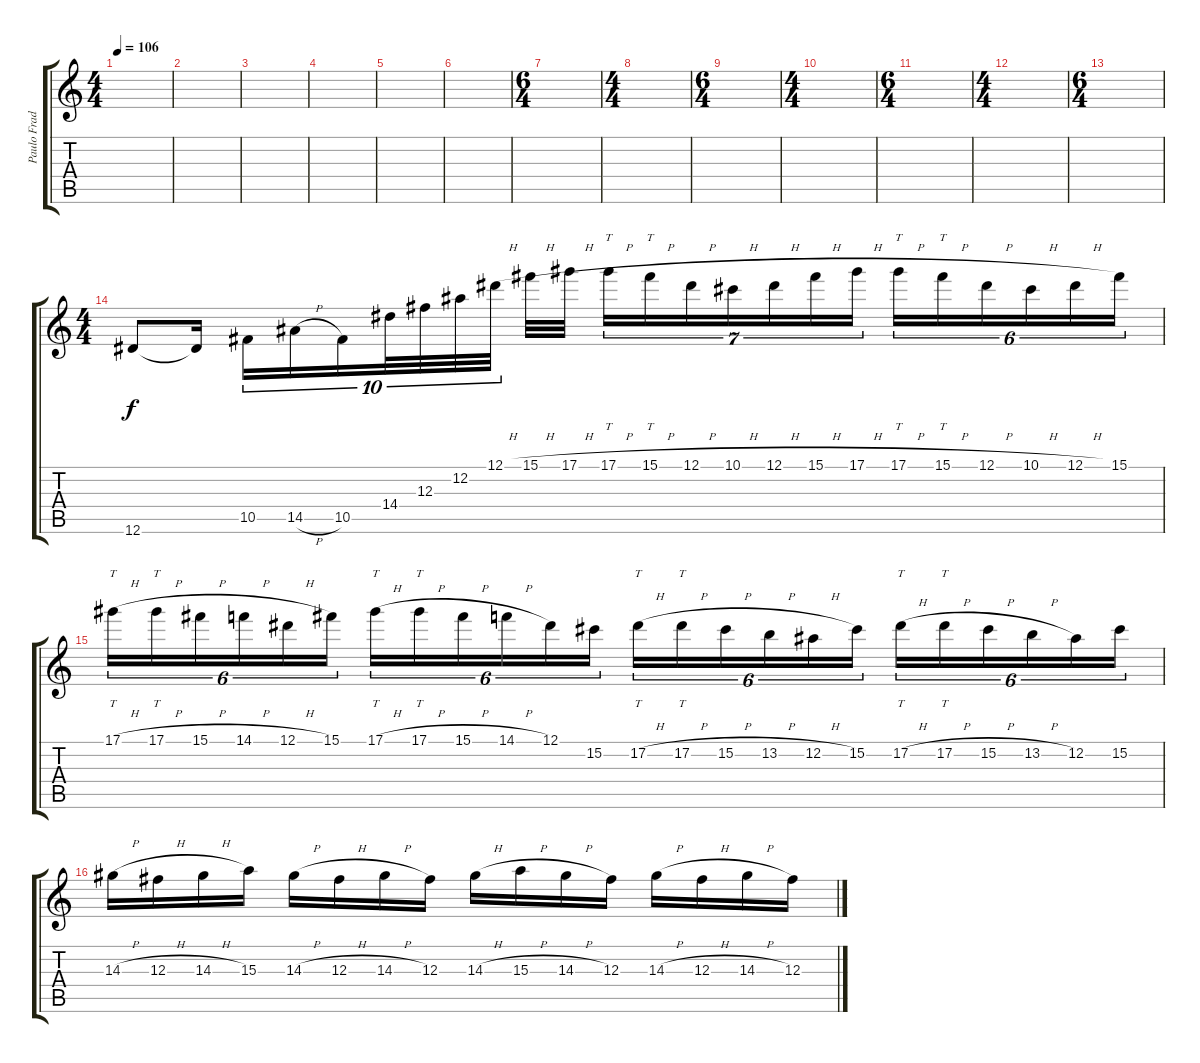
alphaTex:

\track ("Paulo Frade I" "Paulo Frad") {instrument distortionguitar}
\staff {score tabs}
\tuning (Eb4 Bb3 Gb3 Db3 Ab2 Eb2) {hide}
\ts (4 4)
\tempo 106
\clef g2
\ks c
|
|
|
|
|
|
\ts (6 4)
|
\ts (4 4)
|
\ts (6 4)
|
\ts (4 4)
|
\ts (6 4)
|
\ts (4 4)
|
\ts (6 4)
|
\ts (4 4)
12.6.8 12.6{t}.16 10.5.16{tu (10 8)} 14.5{h}.16{tu (10 8)} 10.5.16{tu (10 8)} 14.4.32{tu (10 8)} 12.3.32{tu (10 8)} 12.2.32{tu (10 8)} 12.1{h}.32{tu (10 8)} 15.1{h}.32 17.1{h}.32 17.1{h}.16{tt tu (7 4)} 15.1{h}.16{tt tu (7 4)} 12.1{h}.16{tu (7 4)} 10.1{h}.16{tu (7 4)} 12.1{h}.16{tu (7 4)} 15.1{h}.16{tu (7 4)} 17.1{h}.16{tu (7 4)} 17.1{h}.16{tt tu (6 4)} 15.1{h}.16{tt tu (6 4)} 12.1{h}.16{tu (6 4)} 10.1{h}.16{tu (6 4)} 12.1{h}.16{tu (6 4)} 15.1.16{tu (6 4)} |
17.1{h}.16{tt tu (6 4)} 17.1{h}.16{tt tu (6 4)} 15.1{h}.16{tu (6 4)} 14.1{h}.16{tu (6 4)} 12.1{h}.16{tu (6 4)} 15.1.16{tu (6 4)} 17.1{h}.16{tt tu (6 4)} 17.1{h}.16{tt tu (6 4)} 15.1{h}.16{tu (6 4)} 14.1{h}.16{tu (6 4)} 12.1.16{tu (6 4)} 15.2.16{tu (6 4)} 17.2{h}.16{tt tu (6 4)} 17.2{h}.16{tt tu (6 4)} 15.2{h}.16{tu (6 4)} 13.2{h}.16{tu (6 4)} 12.2{h}.16{tu (6 4)} 15.2.16{tu (6 4)} 17.2{h}.16{tt tu (6 4)} 17.2{h}.16{tt tu (6 4)} 15.2{h}.16{tu (6 4)} 13.2{h}.16{tu (6 4)} 12.2.16{tu (6 4)} 15.2.16{tu (6 4)} |
14.3{h}.16 12.3{h}.16 14.3{h}.16 15.3.16 14.3{h}.16 12.3{h}.16 14.3{h}.16 12.3.16 14.3{h}.16 15.3{h}.16 14.3{h}.16 12.3.16 14.3{h}.16 12.3{h}.16 14.3{h}.16 12.3.16
